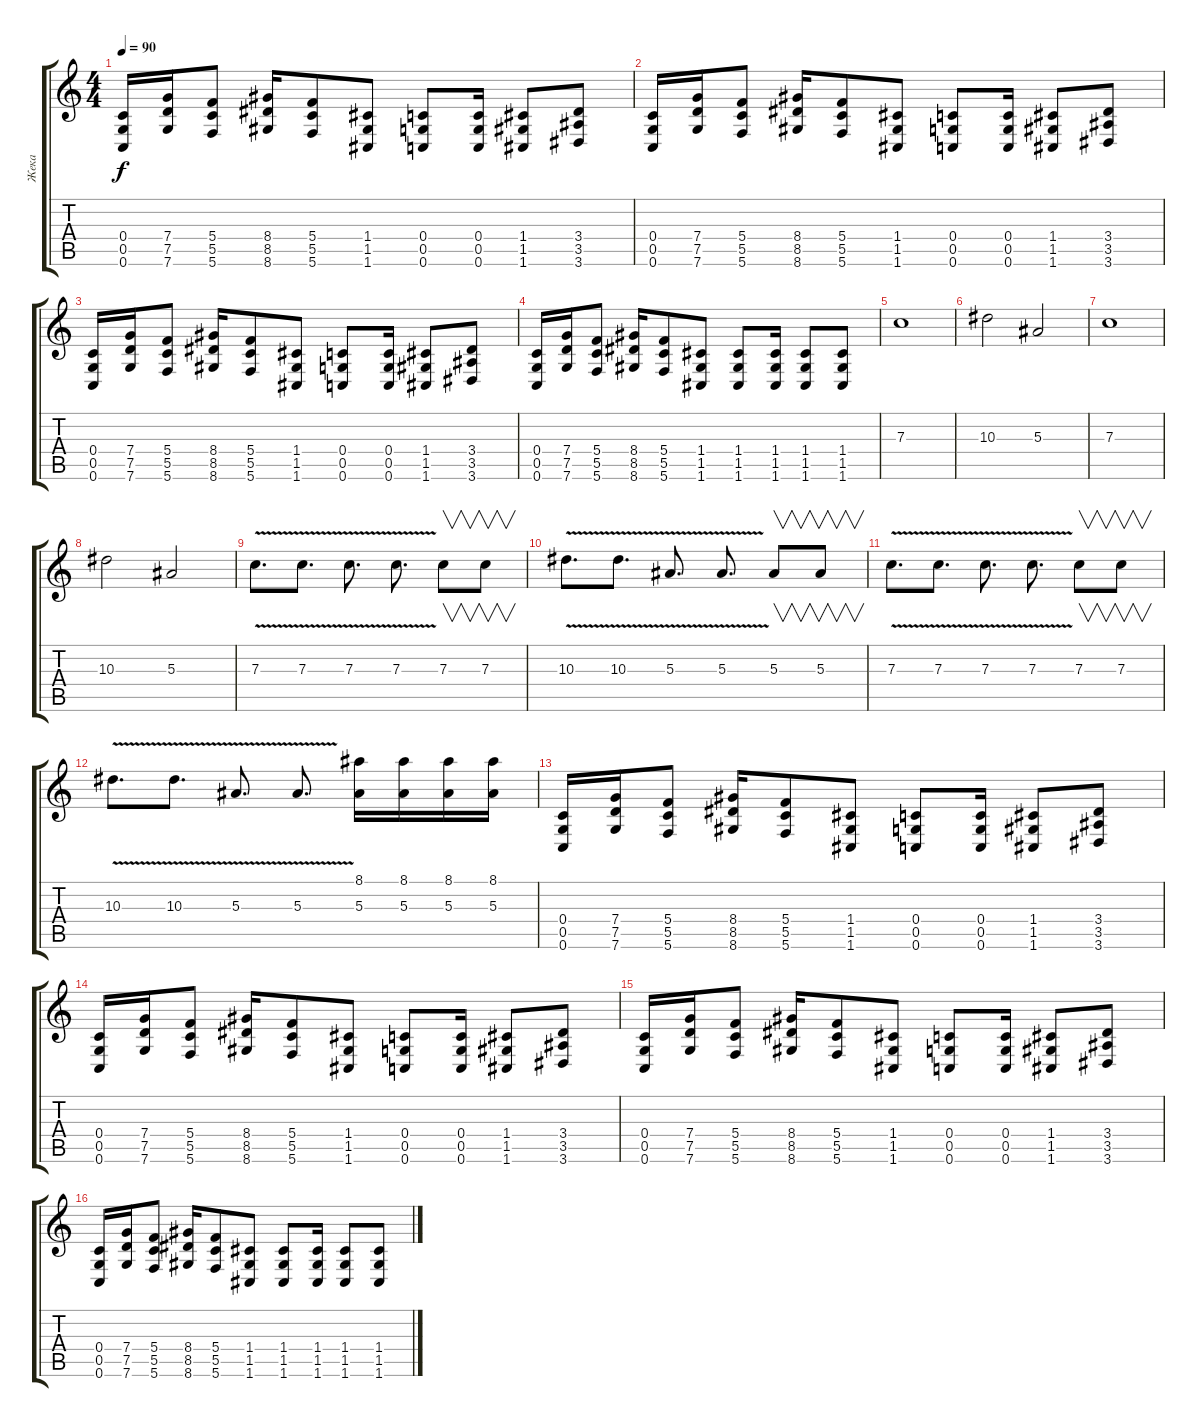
\track ("Жека" "Жека") {instrument overdrivenguitar}
\staff {score tabs}
\tuning (D4 A3 F3 C3 G2 C2) {hide}
\ts (4 4)
\tempo 90
\clef g2
\ks c
(0.4 0.5 0.6).16{dy f} (7.4 7.5 7.6).16 (5.4 5.5 5.6).8 (8.4 8.5 8.6).16 (5.4 5.5 5.6).8 (1.4 1.5 1.6).8 (0.4 0.5 0.6).8 (0.4 0.5 0.6).16 (1.4 1.5 1.6).8 (3.4 3.5 3.6).8 |
(0.4 0.5 0.6).16 (7.4 7.5 7.6).16 (5.4 5.5 5.6).8 (8.4 8.5 8.6).16 (5.4 5.5 5.6).8 (1.4 1.5 1.6).8 (0.4 0.5 0.6).8 (0.4 0.5 0.6).16 (1.4 1.5 1.6).8 (3.4 3.5 3.6).8 |
(0.4 0.5 0.6).16 (7.4 7.5 7.6).16 (5.4 5.5 5.6).8 (8.4 8.5 8.6).16 (5.4 5.5 5.6).8 (1.4 1.5 1.6).8 (0.4 0.5 0.6).8 (0.4 0.5 0.6).16 (1.4 1.5 1.6).8 (3.4 3.5 3.6).8 |
(0.4 0.5 0.6).16 (7.4 7.5 7.6).16 (5.4 5.5 5.6).8 (8.4 8.5 8.6).16 (5.4 5.5 5.6).8 (1.4 1.5 1.6).8 (1.4 1.5 1.6).8 (1.4 1.5 1.6).16 (1.4 1.5 1.6).8 (1.4 1.5 1.6).8 |
7.3.1 |
10.3.2 5.3.2 |
7.3.1 |
10.3.2 5.3.2 |
7.3{v}.8{d} 7.3{v}.8{d} 7.3{v}.8{d} 7.3{v}.8{d} 7.3.8{v} 7.3.8{v} |
10.3{v}.8{d} 10.3{v}.8{d} 5.3{v}.8{d} 5.3{v}.8{d} 5.3.8{v} 5.3.8{v} |
7.3{v}.8{d} 7.3{v}.8{d} 7.3{v}.8{d} 7.3{v}.8{d} 7.3.8{v} 7.3.8{v} |
10.3{v}.8{d} 10.3{v}.8{d} 5.3{v}.8{d} 5.3{v}.8{d} (8.1 5.3).16 (8.1 5.3).16 (8.1 5.3).16 (8.1 5.3).16 |
(0.4 0.5 0.6).16 (7.4 7.5 7.6).16 (5.4 5.5 5.6).8 (8.4 8.5 8.6).16 (5.4 5.5 5.6).8 (1.4 1.5 1.6).8 (0.4 0.5 0.6).8 (0.4 0.5 0.6).16 (1.4 1.5 1.6).8 (3.4 3.5 3.6).8 |
(0.4 0.5 0.6).16 (7.4 7.5 7.6).16 (5.4 5.5 5.6).8 (8.4 8.5 8.6).16 (5.4 5.5 5.6).8 (1.4 1.5 1.6).8 (0.4 0.5 0.6).8 (0.4 0.5 0.6).16 (1.4 1.5 1.6).8 (3.4 3.5 3.6).8 |
(0.4 0.5 0.6).16 (7.4 7.5 7.6).16 (5.4 5.5 5.6).8 (8.4 8.5 8.6).16 (5.4 5.5 5.6).8 (1.4 1.5 1.6).8 (0.4 0.5 0.6).8 (0.4 0.5 0.6).16 (1.4 1.5 1.6).8 (3.4 3.5 3.6).8 |
(0.4 0.5 0.6).16 (7.4 7.5 7.6).16 (5.4 5.5 5.6).8 (8.4 8.5 8.6).16 (5.4 5.5 5.6).8 (1.4 1.5 1.6).8 (1.4 1.5 1.6).8 (1.4 1.5 1.6).16 (1.4 1.5 1.6).8 (1.4 1.5 1.6).8
